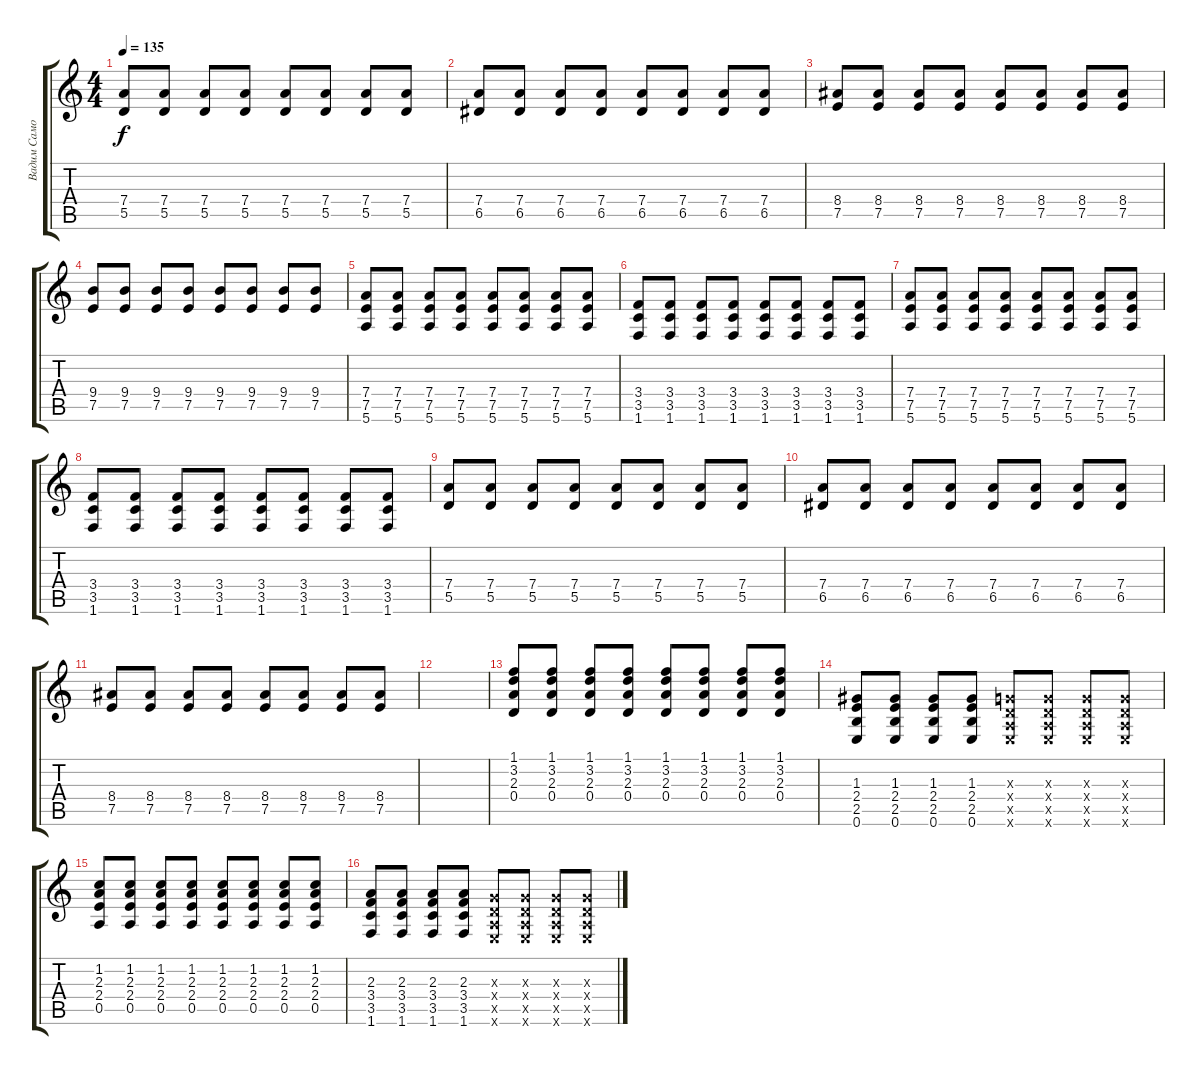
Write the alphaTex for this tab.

\track ("Вадим Самойлов" "Вадим Само") {instrument overdrivenguitar}
\staff {score tabs}
\tuning (E4 B3 G3 D3 A2 E2) {hide}
\ts (4 4)
\tempo 135
\clef g2
\ks c
(7.4 5.5).8{dy f volume 15} (7.4 5.5).8 (7.4 5.5).8 (7.4 5.5).8 (7.4 5.5).8 (7.4 5.5).8 (7.4 5.5).8 (7.4 5.5).8 |
(7.4 6.5).8 (7.4 6.5).8 (7.4 6.5).8 (7.4 6.5).8 (7.4 6.5).8 (7.4 6.5).8 (7.4 6.5).8 (7.4 6.5).8 |
(8.4 7.5).8 (8.4 7.5).8 (8.4 7.5).8 (8.4 7.5).8 (8.4 7.5).8 (8.4 7.5).8 (8.4 7.5).8 (8.4 7.5).8 |
(9.4 7.5).8 (9.4 7.5).8 (9.4 7.5).8 (9.4 7.5).8 (9.4 7.5).8 (9.4 7.5).8 (9.4 7.5).8 (9.4 7.5).8 |
(7.4 7.5 5.6).8 (7.4 7.5 5.6).8 (7.4 7.5 5.6).8 (7.4 7.5 5.6).8 (7.4 7.5 5.6).8 (7.4 7.5 5.6).8 (7.4 7.5 5.6).8 (7.4 7.5 5.6).8 |
(3.4 3.5 1.6).8 (3.4 3.5 1.6).8 (3.4 3.5 1.6).8 (3.4 3.5 1.6).8 (3.4 3.5 1.6).8 (3.4 3.5 1.6).8 (3.4 3.5 1.6).8 (3.4 3.5 1.6).8 |
(7.4 7.5 5.6).8 (7.4 7.5 5.6).8 (7.4 7.5 5.6).8 (7.4 7.5 5.6).8 (7.4 7.5 5.6).8 (7.4 7.5 5.6).8 (7.4 7.5 5.6).8 (7.4 7.5 5.6).8 |
(3.4 3.5 1.6).8 (3.4 3.5 1.6).8 (3.4 3.5 1.6).8 (3.4 3.5 1.6).8 (3.4 3.5 1.6).8 (3.4 3.5 1.6).8 (3.4 3.5 1.6).8 (3.4 3.5 1.6).8 |
(7.4 5.5).8{volume 15} (7.4 5.5).8 (7.4 5.5).8 (7.4 5.5).8 (7.4 5.5).8 (7.4 5.5).8 (7.4 5.5).8 (7.4 5.5).8 |
(7.4 6.5).8 (7.4 6.5).8 (7.4 6.5).8 (7.4 6.5).8 (7.4 6.5).8 (7.4 6.5).8 (7.4 6.5).8 (7.4 6.5).8 |
(8.4 7.5).8 (8.4 7.5).8 (8.4 7.5).8 (8.4 7.5).8 (8.4 7.5).8 (8.4 7.5).8 (8.4 7.5).8 (8.4 7.5).8 |
|
(1.1 3.2 2.3 0.4).8{volume 14} (1.1 3.2 2.3 0.4).8 (1.1 3.2 2.3 0.4).8 (1.1 3.2 2.3 0.4).8 (1.1 3.2 2.3 0.4).8 (1.1 3.2 2.3 0.4).8 (1.1 3.2 2.3 0.4).8 (1.1 3.2 2.3 0.4).8 |
(1.3 2.4 2.5 0.6).8 (1.3 2.4 2.5 0.6).8 (1.3 2.4 2.5 0.6).8 (1.3 2.4 2.5 0.6).8 (0.3{x} 0.4{x} 0.5{x} 0.6{x}).8 (0.3{x} 0.4{x} 0.5{x} 0.6{x}).8 (0.3{x} 0.4{x} 0.5{x} 0.6{x}).8 (0.3{x} 0.4{x} 0.5{x} 0.6{x}).8 |
(1.2 2.3 2.4 0.5).8 (1.2 2.3 2.4 0.5).8 (1.2 2.3 2.4 0.5).8 (1.2 2.3 2.4 0.5).8 (1.2 2.3 2.4 0.5).8 (1.2 2.3 2.4 0.5).8 (1.2 2.3 2.4 0.5).8 (1.2 2.3 2.4 0.5).8 |
(2.3 3.4 3.5 1.6).8 (2.3 3.4 3.5 1.6).8 (2.3 3.4 3.5 1.6).8 (2.3 3.4 3.5 1.6).8 (0.3{x} 0.4{x} 0.5{x} 0.6{x}).8 (0.3{x} 0.4{x} 0.5{x} 0.6{x}).8 (0.3{x} 0.4{x} 0.5{x} 0.6{x}).8 (0.3{x} 0.4{x} 0.5{x} 0.6{x}).8
